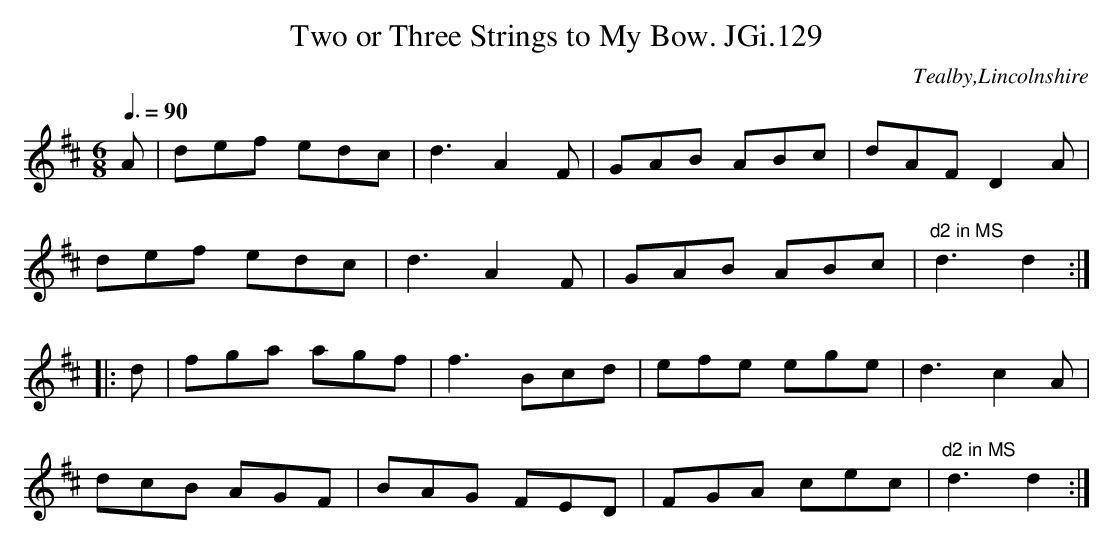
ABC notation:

X:1
T:Two or Three Strings to My Bow. JGi.129
L:1/8
M:6/8
O:Tealby,Lincolnshire
Q:3/8=90
K:D
A|def edc|d3A2F|GAB ABc|dAFD2A|
def edc|d3A2F|GAB ABc|"d2 in MS"d3d2:|
|:d|fga agf|f3Bcd|efe ege|d3c2A|
dcB AGF|BAG FED|FGA cec|"d2 in MS"d3d2:|
